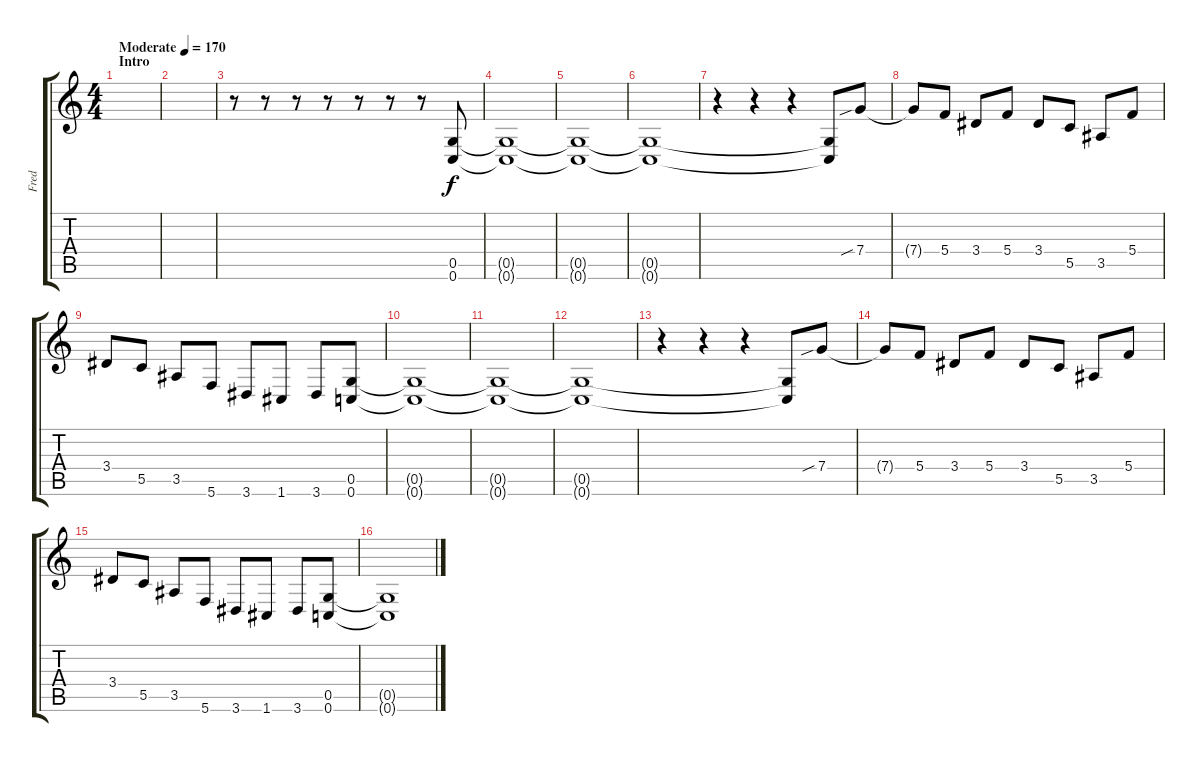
\track ("Fred" "Fred") {instrument distortionguitar}
\staff {score tabs}
\tuning (D4 A3 F3 C3 G2 C2) {hide}
\ts (4 4)
\section ("" "Intro")
\tempo (170 "Moderate")
\clef g2
\ks c
|
|
r.8 r.8 r.8 r.8 r.8 r.8 r.8 (0.5 0.6).8 |
(0.5{t} 0.6{t}).1 |
(0.5{t} 0.6{t}).1 |
(0.5{t} 0.6{t}).1 |
r.4 r.4 r.4 (0.5{t} 0.6{t}).8 7.4{sib}.8 |
7.4{t}.8 5.4.8 3.4.8 5.4.8 3.4.8 5.5.8 3.5.8 5.4.8 |
3.4.8 5.5.8 3.5.8 5.6.8 3.6.8 1.6.8 3.6.8 (0.5 0.6).8 |
(0.5{t} 0.6{t}).1 |
(0.5{t} 0.6{t}).1 |
(0.5{t} 0.6{t}).1 |
r.4 r.4 r.4 (0.5{t} 0.6{t}).8 7.4{sib}.8 |
7.4{t}.8 5.4.8 3.4.8 5.4.8 3.4.8 5.5.8 3.5.8 5.4.8 |
3.4.8 5.5.8 3.5.8 5.6.8 3.6.8 1.6.8 3.6.8 (0.5 0.6).8 |
(0.5{t} 0.6{t}).1
